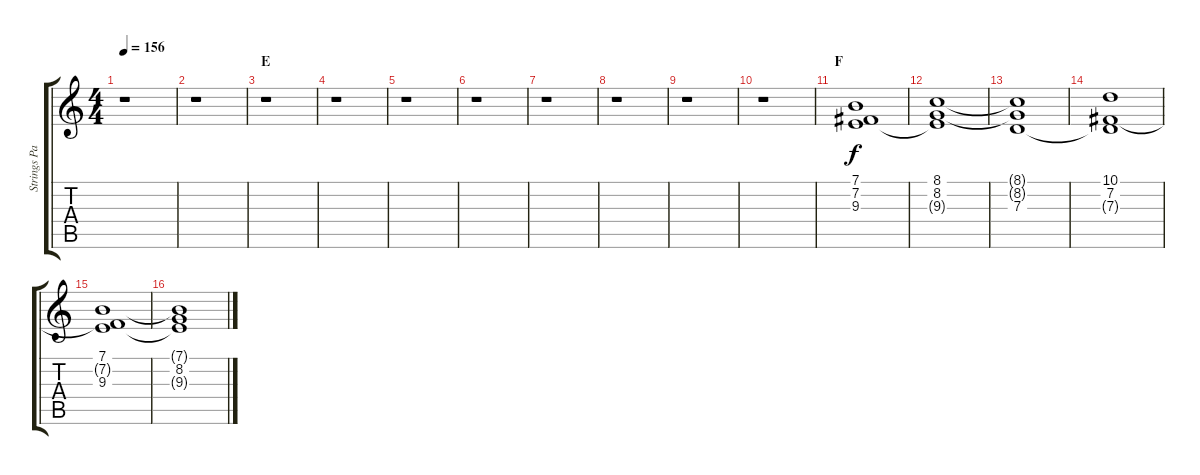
\track ("Strings Pad I" "Strings Pa") {instrument stringensemble1}
\staff {score tabs}
\tuning (E4 B3 G3 D3 A2 E2) {hide}
\ts (4 4)
\tempo 156
\clef g2
\ks c
r.1{dy f} |
r.1 |
\section ("" "E")
r.1 |
r.1 |
r.1 |
r.1 |
r.1 |
r.1 |
r.1 |
r.1 |
\section ("" "F")
(7.1 7.2 9.3).1 |
(8.1 8.2 9.3{t}).1 |
(8.1{t} 8.2{t} 7.3).1 |
(10.1 7.2 7.3{t}).1 |
(7.1 7.2{t} 9.3).1 |
(7.1{t} 8.2 9.3{t}).1
